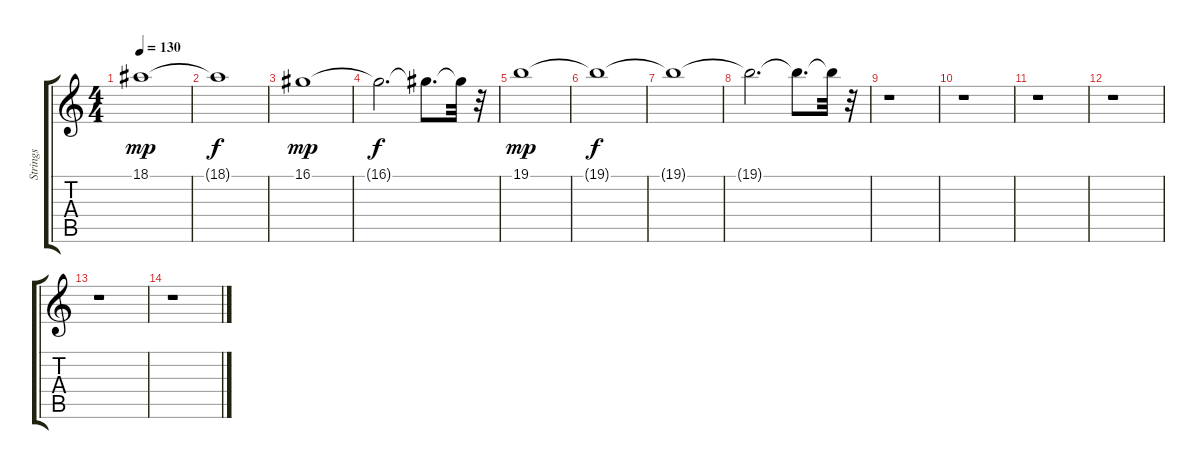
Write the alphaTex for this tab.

\track ("Strings" "Strings") {instrument stringensemble1}
\staff {score tabs}
\tuning (E4 B3 G3 D3 A2 E2) {hide}
\ts (4 4)
\tempo 130
\clef g2
\ks c
18.1.1{dy mp} |
18.1{t}.1{dy f} |
16.1.1{dy mp} |
16.1{t}.2{d dy f} 16.1{t}.8{d} 16.1{t}.32 r.32 |
19.1.1{dy mp} |
19.1{t}.1{dy f} |
19.1{t}.1 |
19.1{t}.2{d} 19.1{t}.8{d} 19.1{t}.32 r.32 |
r.1 |
r.1 |
r.1 |
r.1 |
r.1 |
r.1
